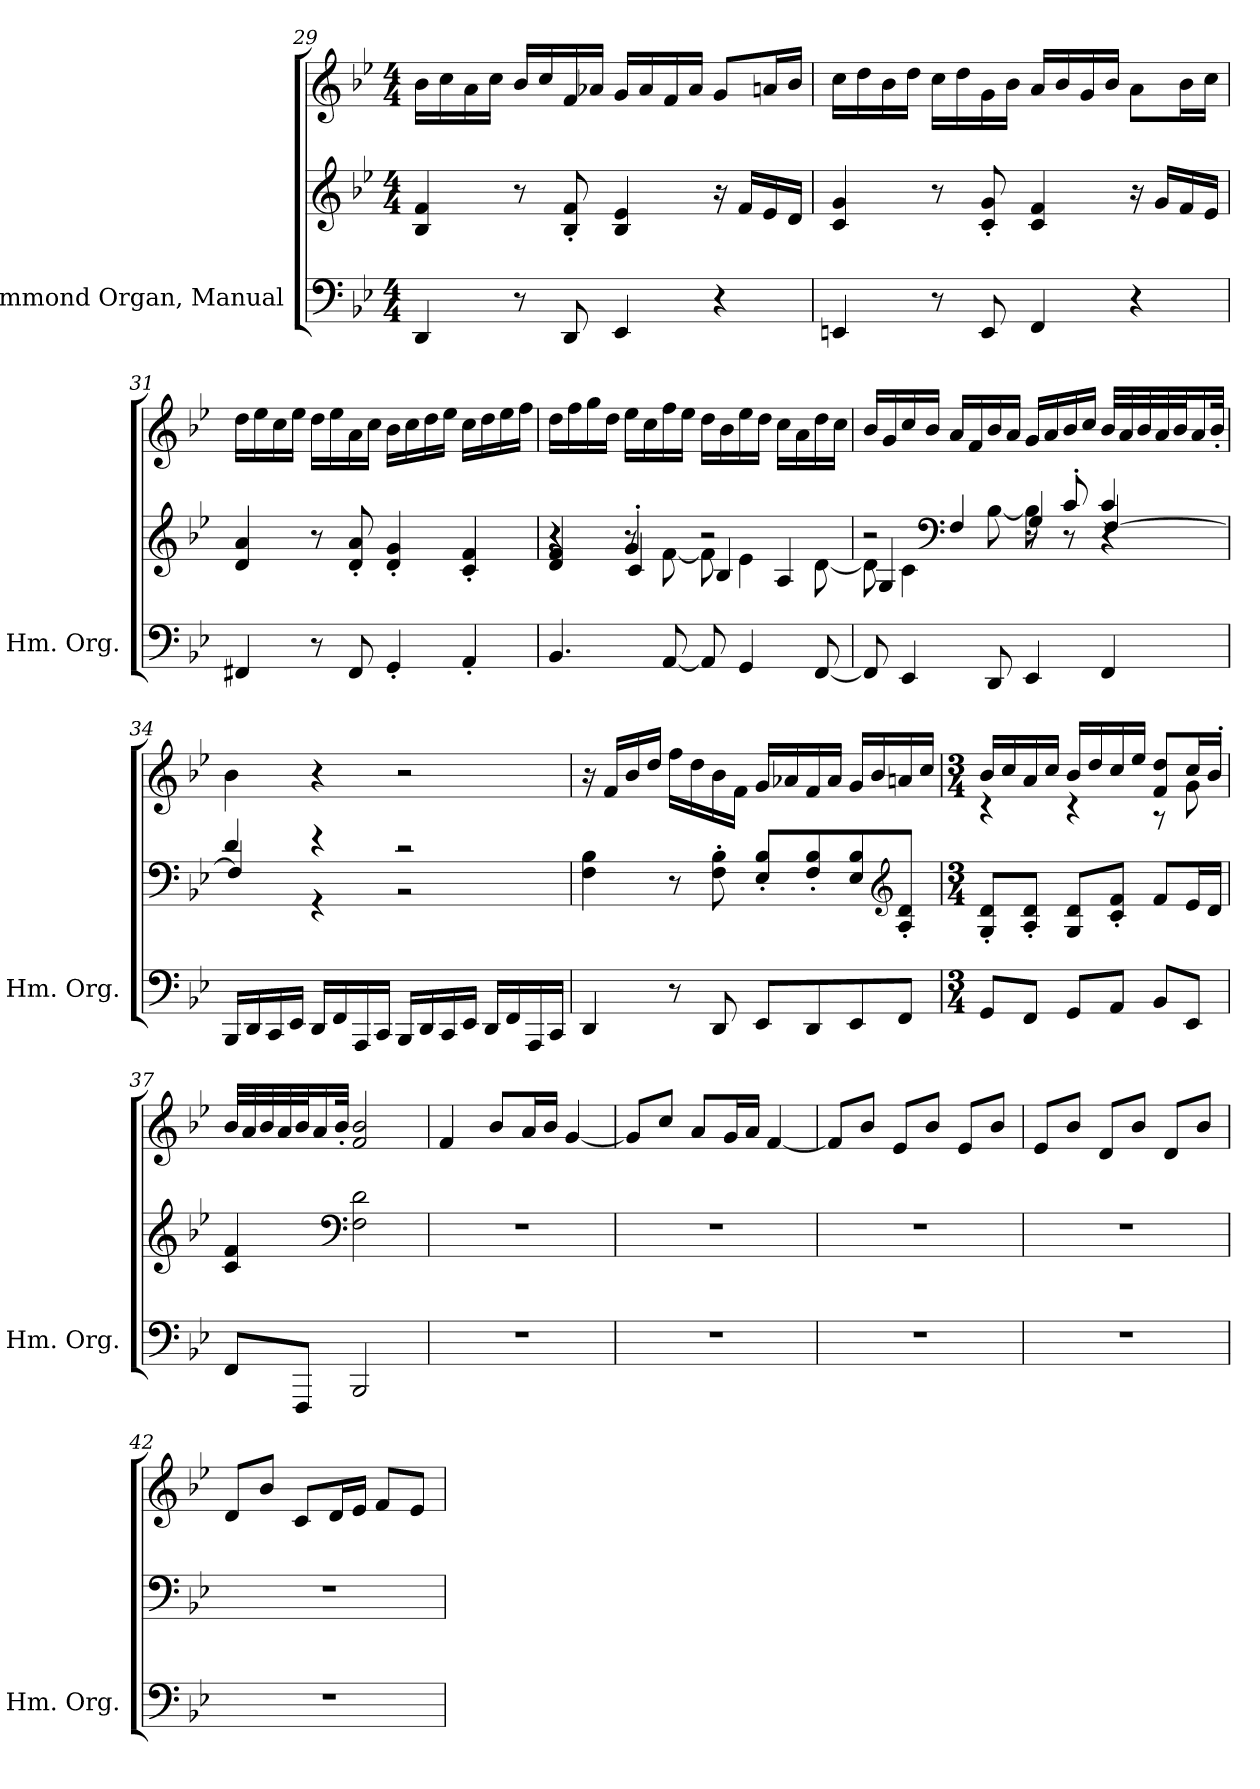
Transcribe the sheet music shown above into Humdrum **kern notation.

**kern	**kern	**kern
*part1	*part1	*part1
*staff3	*staff2	*staff1
*I"Hammond Organ, Manual	*	*
*I'Hm. Org.	*	*
!!LO:LB:g=z
*clefF4	*clefG2	*clefG2
*k[b-e-]	*k[b-e-]	*k[b-e-]
*M4/4	*M4/4	*M4/4
=29	=29	=29
4DD/	4B-/ 4f/	16b-\LL
.	.	16cc\
.	.	16a\
.	.	16cc\JJ
8r	8r	16b-/LL
.	.	16cc/
8DD/	8B-/' 8f/'	16f/
.	.	16a-X/JJ
4EE-/	4B-/ 4e-/	16g/LL
.	.	16a-/
.	.	16f/
.	.	16a-/JJ
4r	16r	8g/L
.	16f/LL	.
.	16e-/	16an/L
.	16d/JJ	16b-/JJ
=30	=30	=30
4EEn/	4c/ 4g/	16cc\LL
.	.	16dd\
.	.	16b-\
.	.	16dd\JJ
8r	8r	16cc\LL
.	.	16dd\
8EE/	8c/' 8g/'	16g\
.	.	16b-\JJ
4FF/	4c/ 4f/	16a/LL
.	.	16b-/
.	.	16g/
.	.	16b-/JJ
4r	16r	8a\L
.	16g/LL	.
.	16f/	16b-\L
.	16e-/JJ	16cc\JJ
!!LO:LB:g=z
=31	=31	=31
4FF#X/	4d/ 4a/	16dd\LL
.	.	16ee-\
.	.	16cc\
.	.	16ee-\JJ
8r	8r	16dd\LL
.	.	16ee-\
8FF#/	8d/' 8a/'	16a\
.	.	16cc\JJ
4GG'/	4d/' 4g/'	16b-\LL
.	.	16cc\
.	.	16dd\
.	.	16ee-\JJ
4AA'/	4c/' 4f/'	16cc\LL
.	.	16dd\
.	.	16ee-\
.	.	16ff\JJ
=32	=32	=32
*	*^	*
*	*	*^	*
4.BB-/	4d/ 4f/	4r	4r	16dd\LL
.	.	.	.	16ff\
.	.	.	.	16gg\
.	.	.	.	16dd\JJ
.	4g'/	8r	4c/	16ee-\LL
.	.	.	.	16cc\
[8AA/	.	[8f\	.	16ff\
.	.	.	.	16ee-\JJ
8AA/]	2r	8f\]	4B-/	16dd\LL
.	.	.	.	16b-\
4GG/	.	4e-\	.	16ee-\
.	.	.	.	16dd\JJ
.	.	.	4A/	16cc\LL
.	.	.	.	16a\
[8FF/	.	[8d\	.	16dd\
.	.	.	.	16cc\JJ
!!LO:LB:g=z
=33	=33	=33	=33	=33
8FF/]	2r	8d\]	4G/	16b-/LL
.	.	.	.	16g/
4EE-/	.	4c\	.	16cc/
.	.	.	.	16b-/JJ
*	*clefF4	*	*	*
.	.	.	4F/	16a/LL
.	.	.	.	16f/
8DD/	.	[8B-\	.	16b-/
.	.	.	.	16a/JJ
4EE-/	8r	8B-\]	4G/	16g/LL
.	.	.	.	16a/
.	8c'/	8r	.	16b-/
.	.	.	.	16cc/JJ
4FF/	4c/	4r	[4F/	32b-/LLL
.	.	.	.	32a/
.	.	.	.	32b-/
.	.	.	.	32a/
.	.	.	.	32b-/J
.	.	.	.	16a/
.	.	.	.	32b-'/JJk
*	*	*v	*v	*
=34	=34	=34	=34
16BBB-/LL	4d/	4F/]	4b-\
16DD/	.	.	.
16CC/	.	.	.
16EE-/JJ	.	.	.
16DD/LL	4r	4r	4r
16FF/	.	.	.
16AAA/	.	.	.
16CC/JJ	.	.	.
16BBB-/LL	2r	2r	2r
16DD/	.	.	.
16CC/	.	.	.
16EE-/JJ	.	.	.
16DD/LL	.	.	.
16FF/	.	.	.
16AAA/	.	.	.
16CC/JJ	.	.	.
*	*v	*v	*
!!LO:PB:g=z
=35	=35	=35
4DD/	4F\ 4B-\	16r
.	.	16f/LL
.	.	16b-/
.	.	16dd/JJ
8r	8r	16ff\LL
.	.	16dd\
8DD/	8F\' 8B-\'	16b-\
.	.	16f\JJ
8EE-/L	8E-/' 8B-/'L	16g/LL
.	.	16a-X/
8DD/	8F/' 8B-/'	16f/
.	.	16a-/JJ
8EE-/	8E-/ 8B-/	16g/LL
.	.	16b-/
*	*clefG2	*
8FF/J	8A/' 8d/'J	16an/
.	.	16cc/JJ
=36	=36	=36
*M3/4	*M3/4	*M3/4
*	*	*^
8GG/L	8G/' 8d/'L	16b-/LL	4r
.	.	16cc/	.
8FF/J	8A/' 8d/'J	16a/	.
.	.	16cc/JJ	.
8GG/L	8G/ 8d/L	16b-/LL	4r
.	.	16dd/	.
8AA/J	8c/' 8f/'J	16cc/	.
.	.	16ee-/JJ	.
8BB-/L	8f/L	8f/ 8dd/L	8r
8EE-/J	16e-/L	16cc/L	8g\
.	16d/JJ	16b-'/JJ	.
*	*	*v	*v
=37	=37	=37
8FF/L	4c/ 4f/	32b-/LLL
.	.	32a/
.	.	32b-/
.	.	32a/
*	*	*MM77
8FFF/J	.	32b-/J
.	.	16a/
.	.	32b-'/JJk
*	*clefF4	*
*	*	*MM78
2BBB-/	2F\ 2d\	2f/ 2b-/
=38	=38	=38
2.r	2.r	4f/
.	.	8b-/L
.	.	16a/L
.	.	16b-/JJ
.	.	[4g/
!!LO:LB:g=z
=39	=39	=39
2.r	2.r	8g/L]
.	.	8cc/J
.	.	8a/L
.	.	16g/L
.	.	16a/JJ
.	.	[4f/
=40	=40	=40
2.r	2.r	8f/L]
.	.	8b-/J
.	.	8e-/L
.	.	8b-/J
.	.	8e-/L
.	.	8b-/J
=41	=41	=41
2.r	2.r	8e-/L
.	.	8b-/J
.	.	8d/L
.	.	8b-/J
.	.	8d/L
.	.	8b-/J
=42	=42	=42
2.r	2.r	8d/L
.	.	8b-/J
.	.	8c/L
.	.	16d/L
.	.	16e-/JJ
.	.	8f/L
.	.	8e-/J
=	=	=
*-	*-	*-
